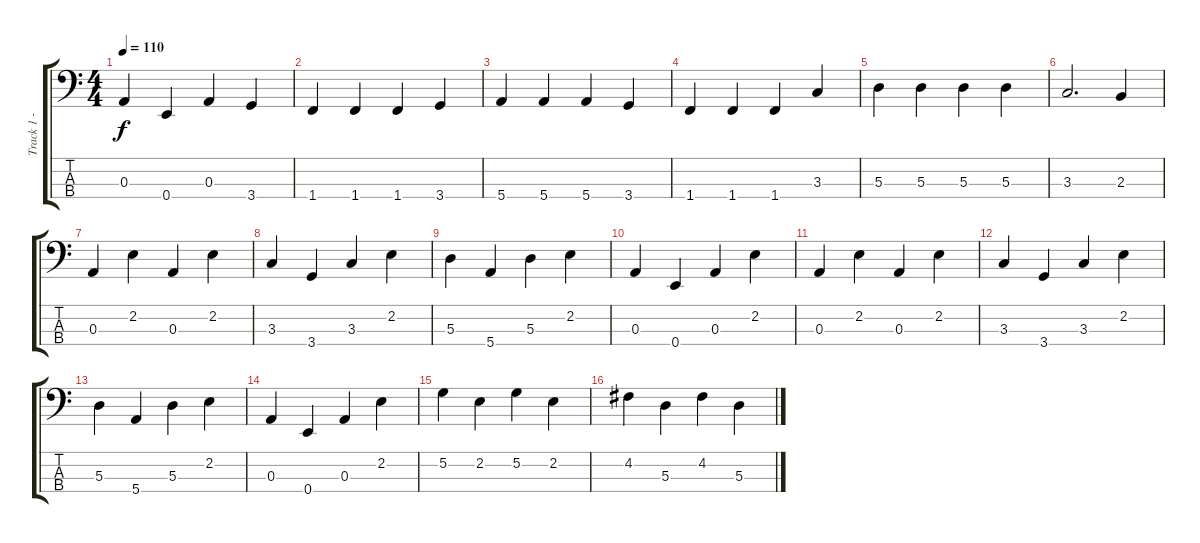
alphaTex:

\track ("Track 1 - Bass" "Track 1 - ") {instrument electricbassfinger}
\staff {score tabs}
\tuning (G2 D2 A1 E1) {hide}
\ts (4 4)
\tempo 110
\clef f4
\ks c
0.3.4{dy f} 0.4.4 0.3.4 3.4.4 |
1.4.4 1.4.4 1.4.4 3.4.4 |
5.4.4 5.4.4 5.4.4 3.4.4 |
1.4.4 1.4.4 1.4.4 3.3.4 |
5.3.4 5.3.4 5.3.4 5.3.4 |
3.3.2{d} 2.3.4 |
0.3.4 2.2.4 0.3.4 2.2.4 |
3.3.4 3.4.4 3.3.4 2.2.4 |
5.3.4 5.4.4 5.3.4 2.2.4 |
0.3.4 0.4.4 0.3.4 2.2.4 |
0.3.4 2.2.4 0.3.4 2.2.4 |
3.3.4 3.4.4 3.3.4 2.2.4 |
5.3.4 5.4.4 5.3.4 2.2.4 |
0.3.4 0.4.4 0.3.4 2.2.4 |
5.2.4 2.2.4 5.2.4 2.2.4 |
4.2.4 5.3.4 4.2.4 5.3.4
